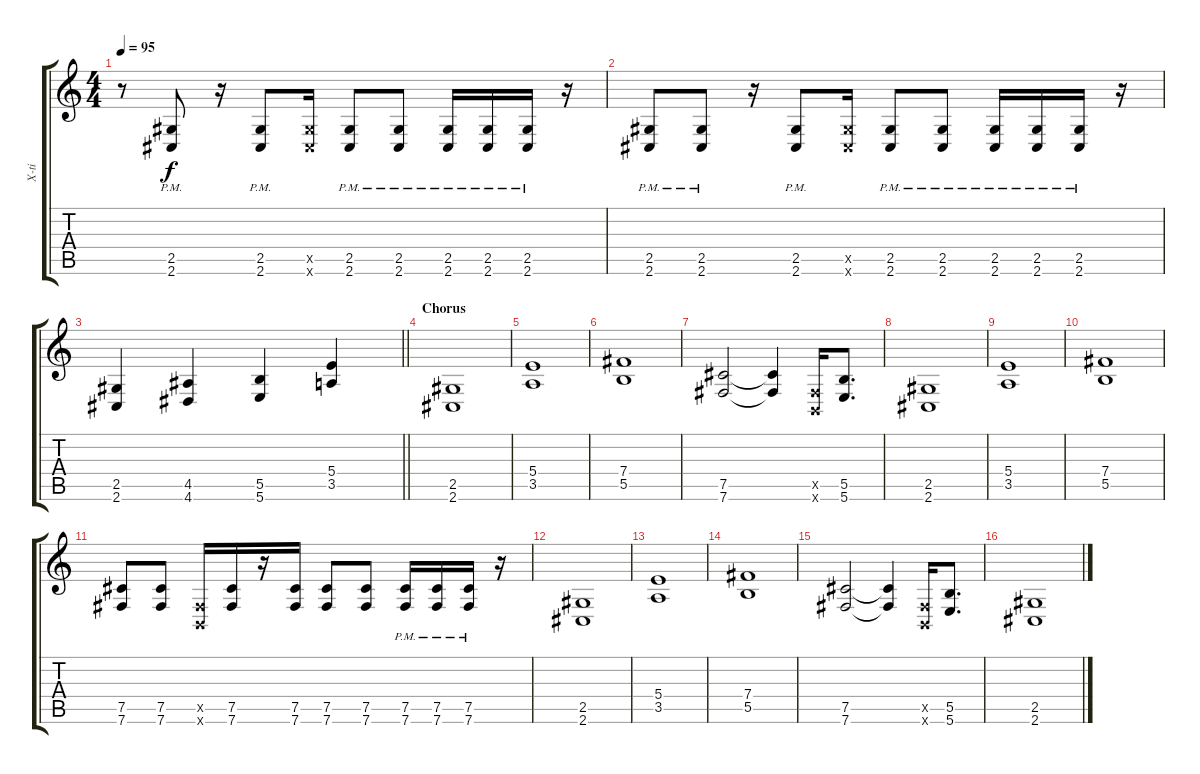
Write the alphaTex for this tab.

\track ("X-ti" "X-ti") {instrument distortionguitar}
\staff {score tabs}
\tuning (Db4 Ab3 E3 B2 Gb2 B1) {hide}
\ts (4 4)
\tempo 95
\clef g2
\ks c
r.8{dy f} (2.5{pm} 2.6{pm}).8 r.16 (2.5{pm} 2.6{pm}).8 (2.5{x} 2.6{x}).16 (2.5{pm} 2.6{pm}).8 (2.5{pm} 2.6{pm}).8 (2.5{pm} 2.6{pm}).16 (2.5{pm} 2.6{pm}).16 (2.5{pm} 2.6{pm}).16 r.16 |
(2.5{pm} 2.6{pm}).8 (2.5{pm} 2.6{pm}).8 r.16 (2.5{pm} 2.6{pm}).8 (2.5{x} 2.6{x}).16 (2.5{pm} 2.6{pm}).8 (2.5{pm} 2.6{pm}).8 (2.5{pm} 2.6{pm}).16 (2.5{pm} 2.6{pm}).16 (2.5{pm} 2.6{pm}).16 r.16 |
\barLineRight lightlight
(2.5 2.6).4 (4.5 4.6).4 (5.5 5.6).4 (5.4 3.5).4 |
\section ("" "Chorus")
(2.5 2.6).1 |
(5.4 3.5).1 |
(7.4 5.5).1 |
(7.5 7.6).2 (7.5{t} 7.6{t}).4 (0.5{x} 0.6{x}).16 (5.5 5.6).8{d} |
(2.5 2.6).1 |
(5.4 3.5).1 |
(7.4 5.5).1 |
(7.5 7.6).8 (7.5 7.6).8 (0.5{x} 0.6{x}).16 (7.5 7.6).16 r.16 (7.5 7.6).16 (7.5 7.6).8 (7.5 7.6).8 (7.5{pm} 7.6{pm}).16 (7.5{pm} 7.6{pm}).16 (7.5{pm} 7.6{pm}).16 r.16 |
(2.5 2.6).1 |
(5.4 3.5).1 |
(7.4 5.5).1 |
(7.5 7.6).2 (7.5{t} 7.6{t}).4 (0.5{x} 0.6{x}).16 (5.5 5.6).8{d} |
(2.5 2.6).1
